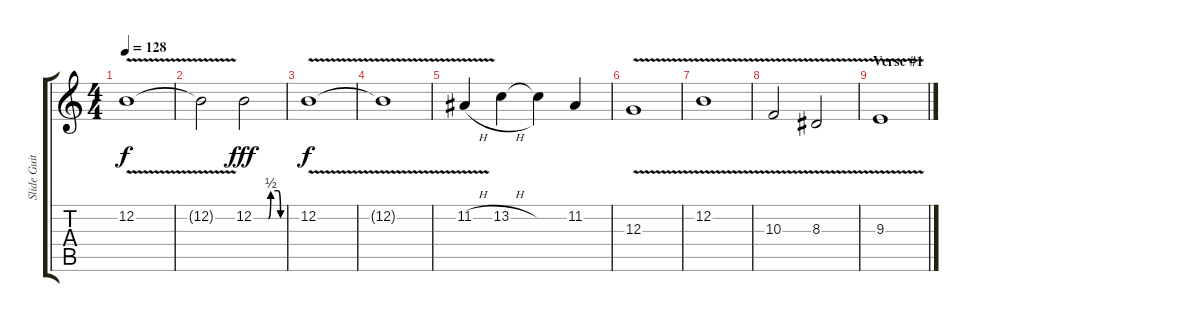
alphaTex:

\track ("Slide Guitar 2" "Slide Guit") {instrument violin}
\staff {score tabs}
\tuning (E4 B3 G3 D3 A2 E2) {hide}
\ts (4 4)
\tempo 128
\clef g2
\ks c
12.2{v}.1{dy f} |
12.2{t}.2 12.2{be (custom 0 0 30 0 35 2 50 2 55 0 60 0)}.2{dy fff} |
12.2{v}.1{dy f} |
12.2{t}.1 |
11.2{v h}.4 13.2{h}.4 13.2{t}.4 11.2.4 |
12.3{v}.1 |
12.2{v}.1 |
10.3{v}.2 8.3{v}.2 |
\section ("" "Verse #1")
9.3{v}.1
